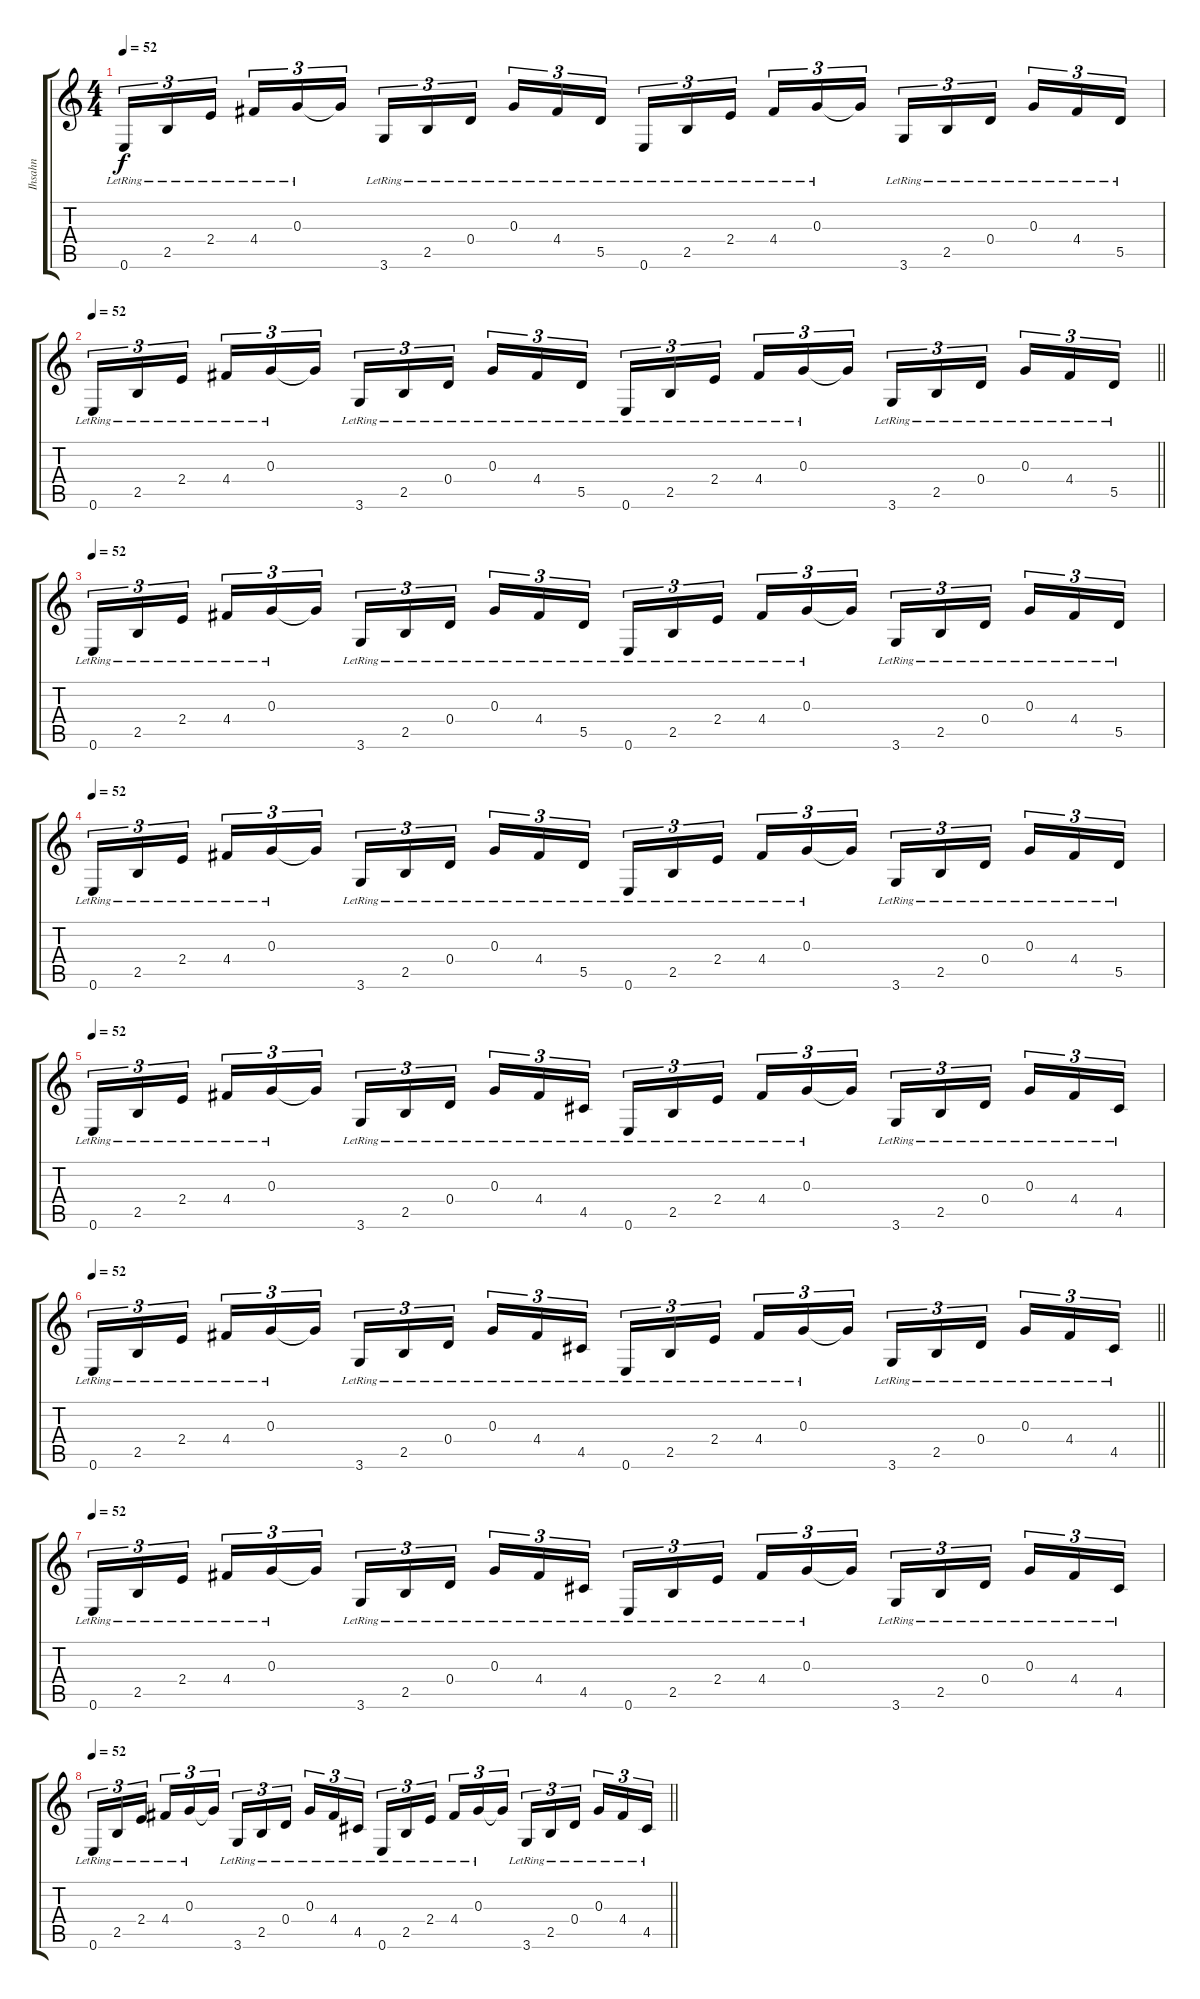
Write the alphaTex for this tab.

\track ("Ihsahn" "Ihsahn") {instrument distortionguitar}
\staff {score tabs}
\tuning (E4 B3 G3 D3 A2 E2) {hide}
\ts (4 4)
\tempo 52
\clef g2
\ks c
0.6{lr}.16{tu (3 2) dy f} 2.5{lr}.16{tu (3 2)} 2.4{lr}.16{tu (3 2) beam splitsecondary} 4.4{lr}.16{tu (3 2)} 0.3{lr}.16{tu (3 2)} 0.3{t}.16{tu (3 2)} 3.6{lr}.16{tu (3 2)} 2.5{lr}.16{tu (3 2)} 0.4{lr}.16{tu (3 2) beam splitsecondary} 0.3{lr}.16{tu (3 2)} 4.4{lr}.16{tu (3 2)} 5.5{lr}.16{tu (3 2)} 0.6{lr}.16{tu (3 2)} 2.5{lr}.16{tu (3 2)} 2.4{lr}.16{tu (3 2) beam splitsecondary} 4.4{lr}.16{tu (3 2)} 0.3{lr}.16{tu (3 2)} 0.3{t}.16{tu (3 2)} 3.6{lr}.16{tu (3 2)} 2.5{lr}.16{tu (3 2)} 0.4{lr}.16{tu (3 2) beam splitsecondary} 0.3{lr}.16{tu (3 2)} 4.4{lr}.16{tu (3 2)} 5.5{lr}.16{tu (3 2)} |
\tempo 52
\barLineRight lightlight
0.6{lr}.16{tu (3 2)} 2.5{lr}.16{tu (3 2)} 2.4{lr}.16{tu (3 2) beam splitsecondary} 4.4{lr}.16{tu (3 2)} 0.3{lr}.16{tu (3 2)} 0.3{t}.16{tu (3 2)} 3.6{lr}.16{tu (3 2)} 2.5{lr}.16{tu (3 2)} 0.4{lr}.16{tu (3 2) beam splitsecondary} 0.3{lr}.16{tu (3 2)} 4.4{lr}.16{tu (3 2)} 5.5{lr}.16{tu (3 2)} 0.6{lr}.16{tu (3 2)} 2.5{lr}.16{tu (3 2)} 2.4{lr}.16{tu (3 2) beam splitsecondary} 4.4{lr}.16{tu (3 2)} 0.3{lr}.16{tu (3 2)} 0.3{t}.16{tu (3 2)} 3.6{lr}.16{tu (3 2)} 2.5{lr}.16{tu (3 2)} 0.4{lr}.16{tu (3 2) beam splitsecondary} 0.3{lr}.16{tu (3 2)} 4.4{lr}.16{tu (3 2)} 5.5{lr}.16{tu (3 2)} |
\tempo 52
0.6{lr}.16{tu (3 2)} 2.5{lr}.16{tu (3 2)} 2.4{lr}.16{tu (3 2) beam splitsecondary} 4.4{lr}.16{tu (3 2)} 0.3{lr}.16{tu (3 2)} 0.3{t}.16{tu (3 2)} 3.6{lr}.16{tu (3 2)} 2.5{lr}.16{tu (3 2)} 0.4{lr}.16{tu (3 2) beam splitsecondary} 0.3{lr}.16{tu (3 2)} 4.4{lr}.16{tu (3 2)} 5.5{lr}.16{tu (3 2)} 0.6{lr}.16{tu (3 2)} 2.5{lr}.16{tu (3 2)} 2.4{lr}.16{tu (3 2) beam splitsecondary} 4.4{lr}.16{tu (3 2)} 0.3{lr}.16{tu (3 2)} 0.3{t}.16{tu (3 2)} 3.6{lr}.16{tu (3 2)} 2.5{lr}.16{tu (3 2)} 0.4{lr}.16{tu (3 2) beam splitsecondary} 0.3{lr}.16{tu (3 2)} 4.4{lr}.16{tu (3 2)} 5.5{lr}.16{tu (3 2)} |
\tempo 52
0.6{lr}.16{tu (3 2)} 2.5{lr}.16{tu (3 2)} 2.4{lr}.16{tu (3 2) beam splitsecondary} 4.4{lr}.16{tu (3 2)} 0.3{lr}.16{tu (3 2)} 0.3{t}.16{tu (3 2)} 3.6{lr}.16{tu (3 2)} 2.5{lr}.16{tu (3 2)} 0.4{lr}.16{tu (3 2) beam splitsecondary} 0.3{lr}.16{tu (3 2)} 4.4{lr}.16{tu (3 2)} 5.5{lr}.16{tu (3 2)} 0.6{lr}.16{tu (3 2)} 2.5{lr}.16{tu (3 2)} 2.4{lr}.16{tu (3 2) beam splitsecondary} 4.4{lr}.16{tu (3 2)} 0.3{lr}.16{tu (3 2)} 0.3{t}.16{tu (3 2)} 3.6{lr}.16{tu (3 2)} 2.5{lr}.16{tu (3 2)} 0.4{lr}.16{tu (3 2) beam splitsecondary} 0.3{lr}.16{tu (3 2)} 4.4{lr}.16{tu (3 2)} 5.5{lr}.16{tu (3 2)} |
\tempo 52
0.6{lr}.16{tu (3 2)} 2.5{lr}.16{tu (3 2)} 2.4{lr}.16{tu (3 2) beam splitsecondary} 4.4{lr}.16{tu (3 2)} 0.3{lr}.16{tu (3 2)} 0.3{t}.16{tu (3 2)} 3.6{lr}.16{tu (3 2)} 2.5{lr}.16{tu (3 2)} 0.4{lr}.16{tu (3 2) beam splitsecondary} 0.3{lr}.16{tu (3 2)} 4.4{lr}.16{tu (3 2)} 4.5{lr}.16{tu (3 2)} 0.6{lr}.16{tu (3 2)} 2.5{lr}.16{tu (3 2)} 2.4{lr}.16{tu (3 2) beam splitsecondary} 4.4{lr}.16{tu (3 2)} 0.3{lr}.16{tu (3 2)} 0.3{t}.16{tu (3 2)} 3.6{lr}.16{tu (3 2)} 2.5{lr}.16{tu (3 2)} 0.4{lr}.16{tu (3 2) beam splitsecondary} 0.3{lr}.16{tu (3 2)} 4.4{lr}.16{tu (3 2)} 4.5{lr}.16{tu (3 2)} |
\tempo 52
\barLineRight lightlight
0.6{lr}.16{tu (3 2)} 2.5{lr}.16{tu (3 2)} 2.4{lr}.16{tu (3 2) beam splitsecondary} 4.4{lr}.16{tu (3 2)} 0.3{lr}.16{tu (3 2)} 0.3{t}.16{tu (3 2)} 3.6{lr}.16{tu (3 2)} 2.5{lr}.16{tu (3 2)} 0.4{lr}.16{tu (3 2) beam splitsecondary} 0.3{lr}.16{tu (3 2)} 4.4{lr}.16{tu (3 2)} 4.5{lr}.16{tu (3 2)} 0.6{lr}.16{tu (3 2)} 2.5{lr}.16{tu (3 2)} 2.4{lr}.16{tu (3 2) beam splitsecondary} 4.4{lr}.16{tu (3 2)} 0.3{lr}.16{tu (3 2)} 0.3{t}.16{tu (3 2)} 3.6{lr}.16{tu (3 2)} 2.5{lr}.16{tu (3 2)} 0.4{lr}.16{tu (3 2) beam splitsecondary} 0.3{lr}.16{tu (3 2)} 4.4{lr}.16{tu (3 2)} 4.5{lr}.16{tu (3 2)} |
\tempo 52
0.6{lr}.16{tu (3 2)} 2.5{lr}.16{tu (3 2)} 2.4{lr}.16{tu (3 2) beam splitsecondary} 4.4{lr}.16{tu (3 2)} 0.3{lr}.16{tu (3 2)} 0.3{t}.16{tu (3 2)} 3.6{lr}.16{tu (3 2)} 2.5{lr}.16{tu (3 2)} 0.4{lr}.16{tu (3 2) beam splitsecondary} 0.3{lr}.16{tu (3 2)} 4.4{lr}.16{tu (3 2)} 4.5{lr}.16{tu (3 2)} 0.6{lr}.16{tu (3 2)} 2.5{lr}.16{tu (3 2)} 2.4{lr}.16{tu (3 2) beam splitsecondary} 4.4{lr}.16{tu (3 2)} 0.3{lr}.16{tu (3 2)} 0.3{t}.16{tu (3 2)} 3.6{lr}.16{tu (3 2)} 2.5{lr}.16{tu (3 2)} 0.4{lr}.16{tu (3 2) beam splitsecondary} 0.3{lr}.16{tu (3 2)} 4.4{lr}.16{tu (3 2)} 4.5{lr}.16{tu (3 2)} |
\tempo 52
\barLineRight lightlight
0.6{lr}.16{tu (3 2)} 2.5{lr}.16{tu (3 2)} 2.4{lr}.16{tu (3 2) beam splitsecondary} 4.4{lr}.16{tu (3 2)} 0.3{lr}.16{tu (3 2)} 0.3{t}.16{tu (3 2)} 3.6{lr}.16{tu (3 2)} 2.5{lr}.16{tu (3 2)} 0.4{lr}.16{tu (3 2) beam splitsecondary} 0.3{lr}.16{tu (3 2)} 4.4{lr}.16{tu (3 2)} 4.5{lr}.16{tu (3 2)} 0.6{lr}.16{tu (3 2)} 2.5{lr}.16{tu (3 2)} 2.4{lr}.16{tu (3 2) beam splitsecondary} 4.4{lr}.16{tu (3 2)} 0.3{lr}.16{tu (3 2)} 0.3{t}.16{tu (3 2)} 3.6{lr}.16{tu (3 2)} 2.5{lr}.16{tu (3 2)} 0.4{lr}.16{tu (3 2) beam splitsecondary} 0.3{lr}.16{tu (3 2)} 4.4{lr}.16{tu (3 2)} 4.5{lr}.16{tu (3 2)}
